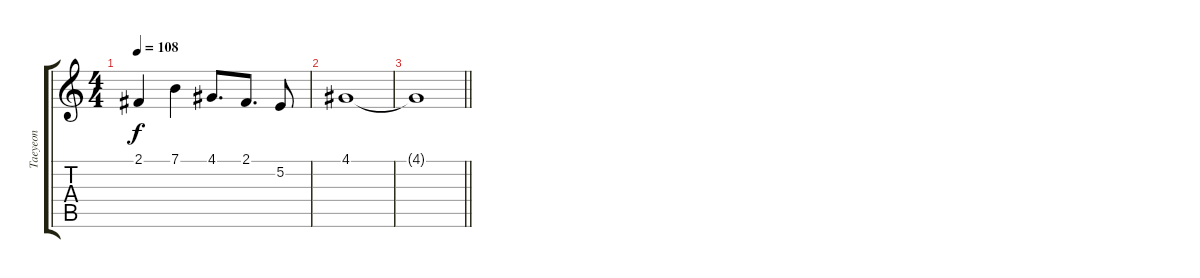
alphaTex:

\track ("Taeyeon" "Taeyeon") {instrument flute}
\staff {score tabs}
\tuning (E4 B3 G3 D3 A2 E2) {hide}
\ts (4 4)
\tempo 108
\clef g2
\ks c
2.1.4{dy f} 7.1.4 4.1.8{d} 2.1.8{d} 5.2.8 |
4.1.1 |
\barLineRight lightlight
4.1{t}.1
